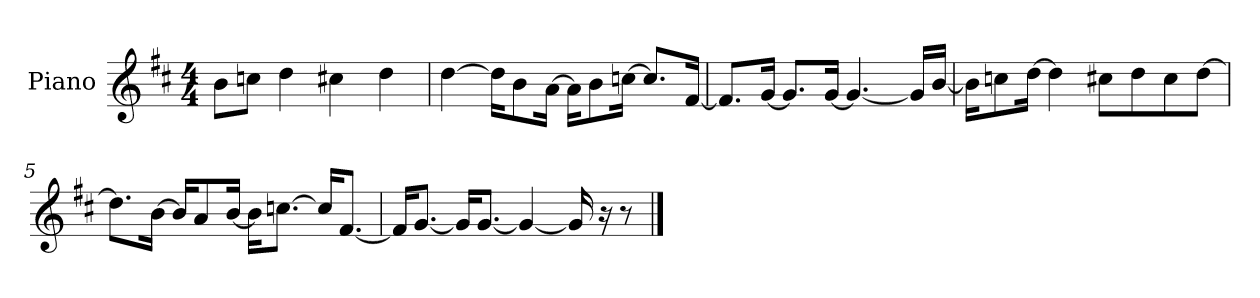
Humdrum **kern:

**kern
*part1
*staff1
*I"Piano
*I'P-no
*clefG2
*k[f#c#]
*M4/4
*MM90
=1
8b\L
8ccn\J
4dd\
4cc#X\
4dd\
=2
[4dd\
16dd\KL]
8b\
[16a\Jk
16a\KL]
8b\
[16ccn\Jk
8.cc/L]
[16f#/Jk
=3
8.f#/L]
[16g/Jk
8.g/L]
[16g/Jk
4.g/_
16g/LL]
[16b/JJ
=4
16b\KL]
8ccn\
[16dd\Jk
4dd\]
8cc#X\L
8dd\
8cc#\
[8dd\J
!!LO:LB:g=z
=5
8.dd\L]
[16b\Jk
16b/KL]
8a/
[16b/Jk
16b\KL]
[8.ccn\J
16cc/KL]
[8.f#/J
=6
16f#/KL]
[8.g/J
16g/KL]
[8.g/J
4g/_
16g/]
16r
8r
==
*-
